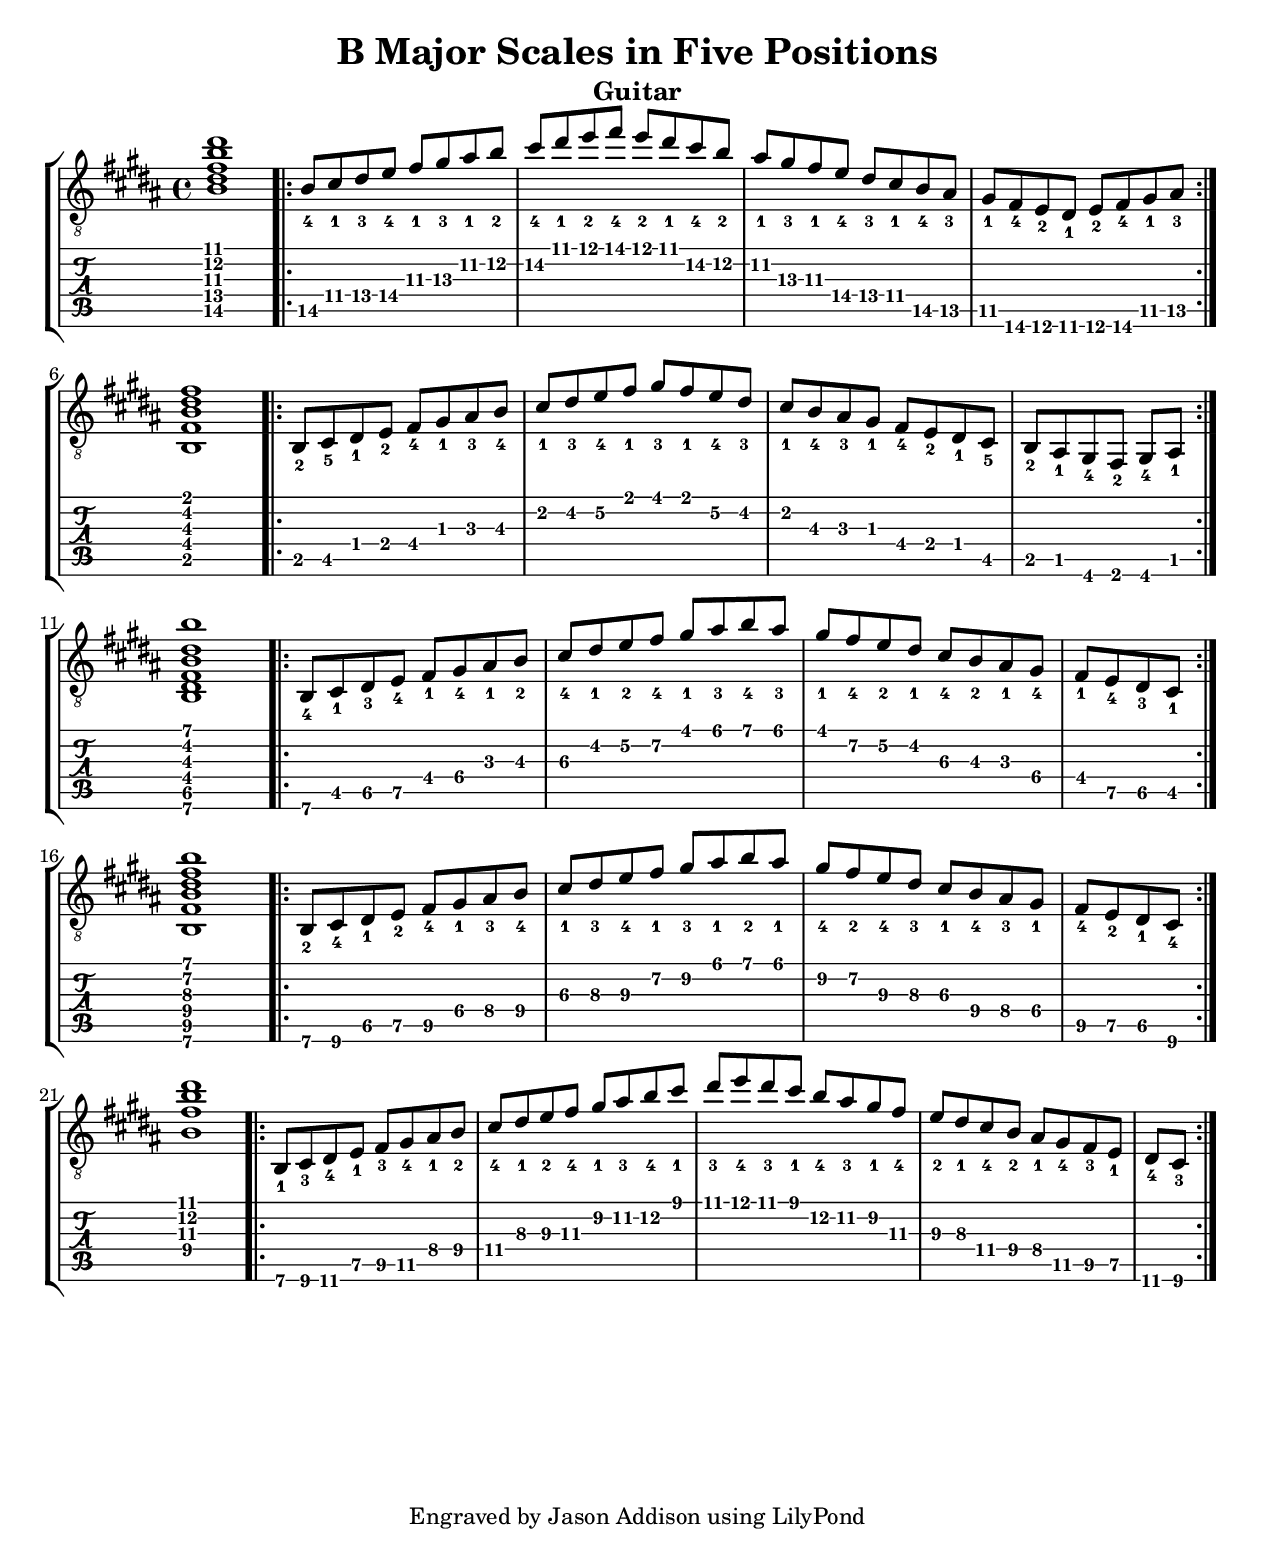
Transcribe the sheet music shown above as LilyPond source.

%Copyright 2010 Jason Addison
%
%This file is part of guitar-scales.
%
%guitar-scales is free software: you can redistribute it and/or modify
%it under the terms of the GNU General Public License as published by
%the Free Software Foundation, either version 3 of the License, or
%(at your option) any later version.
%
%guitar-scales is distributed in the hope that it will be useful,
%but WITHOUT ANY WARRANTY; without even the implied warranty of
%MERCHANTABILITY or FITNESS FOR A PARTICULAR PURPOSE.  See the
%GNU General Public License for more details.
%
%You should have received a copy of the GNU General Public License
%along with guitar-scales.  If not, see <http://www.gnu.org/licenses/>.

\version "2.10.0"
\header {
title = "B Major Scales in Five Positions"
%arranger = "Jason Addison"
instrument = "Guitar"
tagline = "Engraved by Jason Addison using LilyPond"
}

\paper{
#(set-paper-size "letter")
#(define bottom-margin (* 2 cm))
page-count = 1
}

\layout {
  indent = 0.0\mm
%  ragged-right = ##t
}


uI = {
\key b \major
\voiceOne
%<c''\5_4>^\markup{XV} <d\4_1> <e\4_3> f\4_4 g\3_1 a\3_3 b\2_1 c\2_2 |
\transpose c b {
\relative c {
<c\5 e\4 g\3 c\2 e\1>1 |
\repeat volta 2 {
c8\5_4 d\4_1 e\4_3 f\4_4 g\3_1 a\3_3 b\2_1 c\2_2 |
d\2_4 e\1_1 f\1_2 g\1_4 f\1_2 e\1_1 d\2_4 c\2_2 |
b\2_1 a\3_3 g\3_1 f\4_4 e\4_3 d\4_1 c\5_4 b\5_3 |
a\5_1 g\6_4 f\6_2 e\6_1 f\6_2 g\6_4 a\5_1 b\5_3 | \break
}
<c,\5 g'\4 c\3 e\2 g\1>1 |
\repeat volta 2 {
c8\5_2 d\5_5 e\4_1 f\4_2 g\4_4 a\3_1 b\3_3 c\3_4 |
d\2_1 e\2_3 f\2_4 g\1_1 a\1_3 g\1_1 f\2_4 e\2_3 |
d\2_1 c\3_4 b\3_3 a\3_1 g[\4_4 f\4_2 e\4_1 d]\5_5 |
\partial 4*3 c[\5_2 b\5_1 a\6_4 g]\6_2 a\6_4 b\5_1 | \break
}
<c\6 e\5 g\4 c\3 e\2 c'\1>1 |
\repeat volta 2 {
c8\6_4 d\5_1 e\5_3 f\5_4 g\4_1 a\4_4 b\3_1 c\3_2 |
d\3_4 e\2_1 f\2_2 g\2_4 a\1_1 b\1_3 c\1_4 b\1_3 |
a\1_1 g\2_4 f\2_2 e\2_1 d\3_4 c\3_2 b\3_1 a\4_4 |
\partial 4*2 g\4_1 f\5_4 e\5_3 d\5_1 | \break
}
<c\6 g'\5 c\4 e\3 g\2 c\1>1 |
\repeat volta 2 {
c8\6_2 d\6_4 e\5_1 f\5_2 g\5_4 a\4_1 b\4_3 c\4_4 |
d\3_1 e\3_3 f\3_4 g\2_1 a\2_3 b\1_1 c\1_2 b\1_1 |
a\2_4 g\2_2 f\3_4 e\3_3 d\3_1 c\4_4 b\4_3 a\4_1 |
\partial 4*2 g\5_4 f\5_2 e\5_1 d\6_4 | \break
}
%<c,\4 g'\3 c\2 e\1>1 |
<c'\4 g'\3 c\2 e\1>1 |
\repeat volta 2 {
c,8\6_1 d\6_3 e\6_4 f\5_1 g\5_3 a\5_4 b\4_1 c\4_2 |
d\4_4 e\3_1 f\3_2 g\3_4 a\2_1 b\2_3 c\2_4 d\1_1 |
e\1_3 f\1_4 e\1_3 d\1_1 c\2_4 b\2_3 a\2_1 g\3_4 |
f\3_2 e\3_1 d\4_4 c\4_2 b[\4_1 a\5_4 g\5_3 f]\5_1 |
\partial 4*1 e\6_4 d\6_3 | \break
}
}
}
}

%\context {
%\remove New_fingering_engraver
%}

Notation = \simultaneous { %% Combine both parts for notation
\time 4/4
\clef "G_8"
%\key aes \major
%\override Score.MetronomeMark #'padding = #6.0 \tempo 4=120
% \override StringNumber #'self-alignment-Y = #-1
%\override Score.StringNumber #'padding = #3.5
\set fingeringOrientations = #'(up left down)
%\override StringNumber #'transparent = ##t
\override Score.StringNumber #'stencil = ##f
<< \context Voice=VoiceA \uI >>
}

Tablature = \simultaneous { %% Combine both parts for Tablature
\time 4/4
\override TabStaff.Stem #'transparent = ##t %% Makes stems transparent
\override TabStaff.Beam #'transparent = ##t %% Makes beams transparent
<< \context TabVoice=TabVoiceA \uI >>
}


\score {
\context StaffGroup {
\simultaneous {
<< \context Staff=FullNotation \Notation >>
<< \context TabStaff=FullTab \Tablature >>
}
}
}

